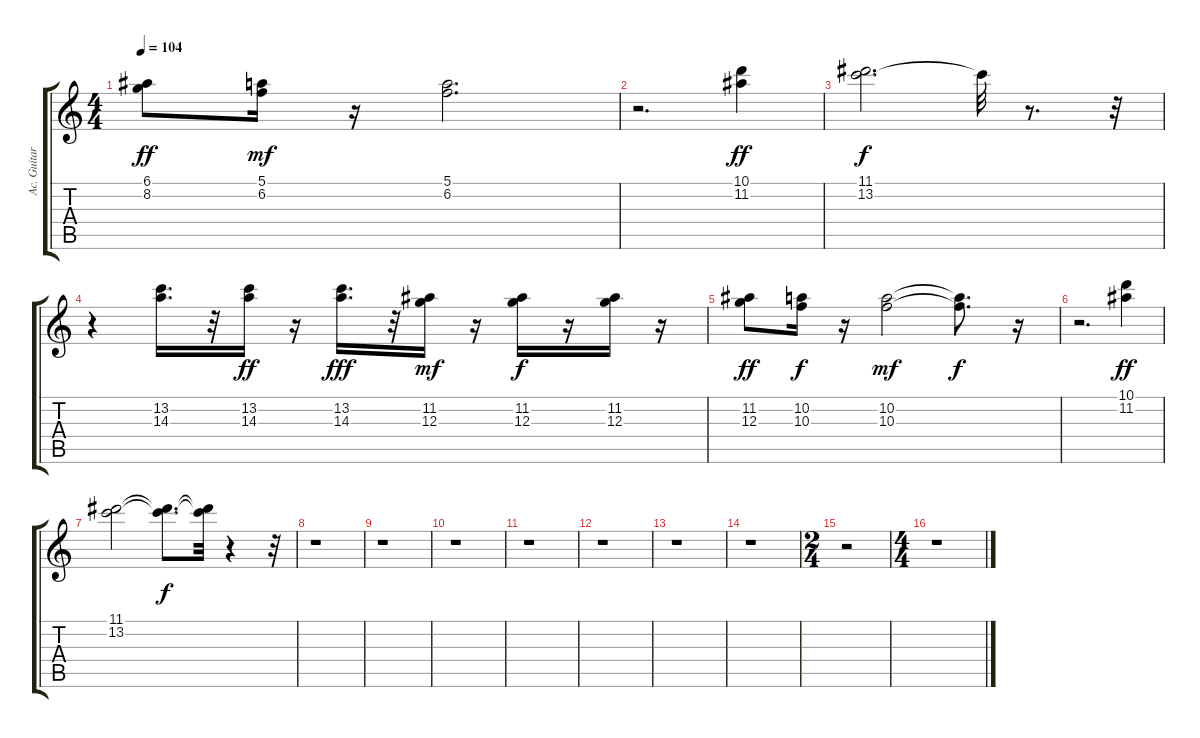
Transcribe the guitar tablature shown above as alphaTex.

\track ("Ac. Guitar" "Ac. Guitar") {instrument acousticguitarsteel}
\staff {score tabs}
\tuning (E4 B3 G3 D3 A2 E2) {hide}
\ts (4 4)
\tempo 104
\clef g2
\ks c
(6.1 8.2).8{dy ff} (5.1 6.2).16{dy mf} r.16 (5.1 6.2).2{d} |
r.2{d} (10.1 11.2).4{dy ff} |
(11.1 13.2).2{d dy f} 13.2{t}.32 r.8{d} r.32 |
r.4 (13.2 14.3).16{d} r.32 (13.2 14.3).16{dy ff} r.16 (13.2 14.3).16{d dy fff} r.32 (11.2 12.3).16{dy mf} r.16 (11.2 12.3).16{dy f} r.16 (11.2 12.3).16 r.16 |
(11.2 12.3).8{dy ff} (10.2 10.3).16{dy f} r.16 (10.2 10.3).2{dy mf} (10.2{t} 10.3{t}).8{d dy f} r.16 |
r.2{d} (10.1 11.2).4{dy ff} |
(11.1 13.2).2 (11.1{t} 13.2{t}).8{d dy f} (11.1{t} 13.2{t}).32 r.4 r.32 |
r.1 |
r.1 |
r.1 |
r.1 |
r.1 |
r.1 |
r.1 |
\ts (2 4)
r.2 |
\ts (4 4)
r.1
